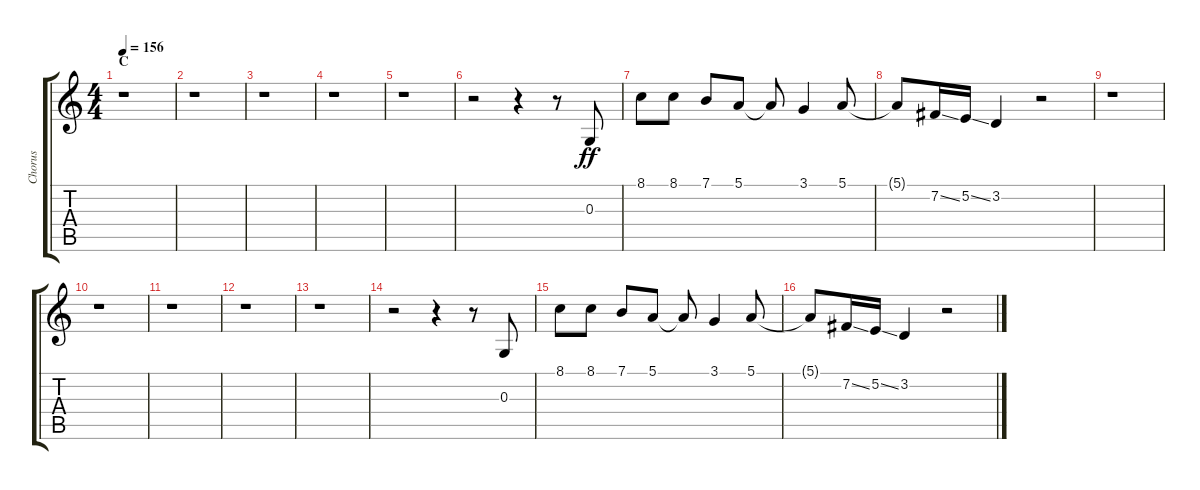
\track ("Chorus" "Chorus") {instrument voiceoohs}
\staff {score tabs}
\tuning (E4 B3 G3 D3 A2 E2) {hide}
\ts (4 4)
\section ("" "C")
\tempo 156
\clef g2
\ks c
r.1{dy ff} |
r.1 |
r.1 |
r.1 |
r.1 |
r.2 r.4 r.8 0.3.8 |
8.1.8 8.1.8 7.1.8 5.1.8 5.1{t}.8 3.1.4 5.1.8 |
5.1{t}.8 7.2{ss}.16 5.2{ss}.16 3.2.4 r.2 |
r.1 |
r.1 |
r.1 |
r.1 |
r.1 |
r.2 r.4 r.8 0.3.8 |
8.1.8 8.1.8 7.1.8 5.1.8 5.1{t}.8 3.1.4 5.1.8 |
5.1{t}.8 7.2{ss}.16 5.2{ss}.16 3.2.4 r.2
